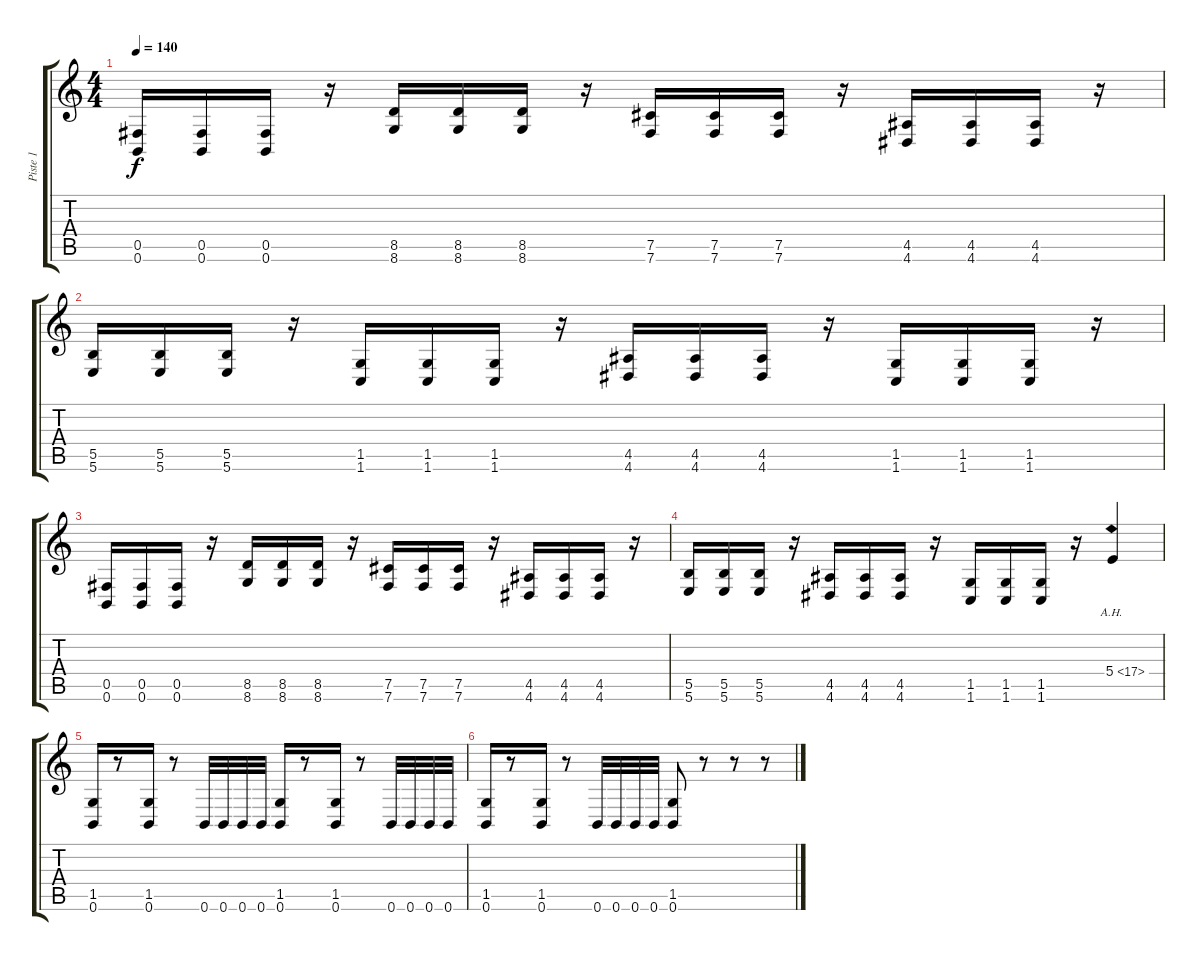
\track ("Piste 1" "Piste 1") {instrument distortionguitar}
\staff {score tabs}
\tuning (Db4 Ab3 E3 B2 Gb2 B1) {hide}
\ts (4 4)
\tempo 140
\clef g2
\ks c
(0.5 0.6).16{dy f} (0.5 0.6).16 (0.5 0.6).16 r.16 (8.5 8.6).16 (8.5 8.6).16 (8.5 8.6).16 r.16 (7.5 7.6).16 (7.5 7.6).16 (7.5 7.6).16 r.16 (4.5 4.6).16 (4.5 4.6).16 (4.5 4.6).16 r.16 |
(5.5 5.6).16 (5.5 5.6).16 (5.5 5.6).16 r.16 (1.5 1.6).16 (1.5 1.6).16 (1.5 1.6).16 r.16 (4.5 4.6).16 (4.5 4.6).16 (4.5 4.6).16 r.16 (1.5 1.6).16 (1.5 1.6).16 (1.5 1.6).16 r.16 |
(0.5 0.6).16 (0.5 0.6).16 (0.5 0.6).16 r.16 (8.5 8.6).16 (8.5 8.6).16 (8.5 8.6).16 r.16 (7.5 7.6).16 (7.5 7.6).16 (7.5 7.6).16 r.16 (4.5 4.6).16 (4.5 4.6).16 (4.5 4.6).16 r.16 |
(5.5 5.6).16 (5.5 5.6).16 (5.5 5.6).16 r.16 (4.5 4.6).16 (4.5 4.6).16 (4.5 4.6).16 r.16 (1.5 1.6).16 (1.5 1.6).16 (1.5 1.6).16 r.16 5.4{ah 12}.4 |
(1.5 0.6).16 r.8 (1.5 0.6).16 r.8 0.6.32 0.6.32 0.6.32 0.6.32 (1.5 0.6).16 r.8 (1.5 0.6).16 r.8 0.6.32 0.6.32 0.6.32 0.6.32 |
(1.5 0.6).16 r.8 (1.5 0.6).16 r.8 0.6.32 0.6.32 0.6.32 0.6.32 (1.5 0.6).8 r.8 r.8 r.8
